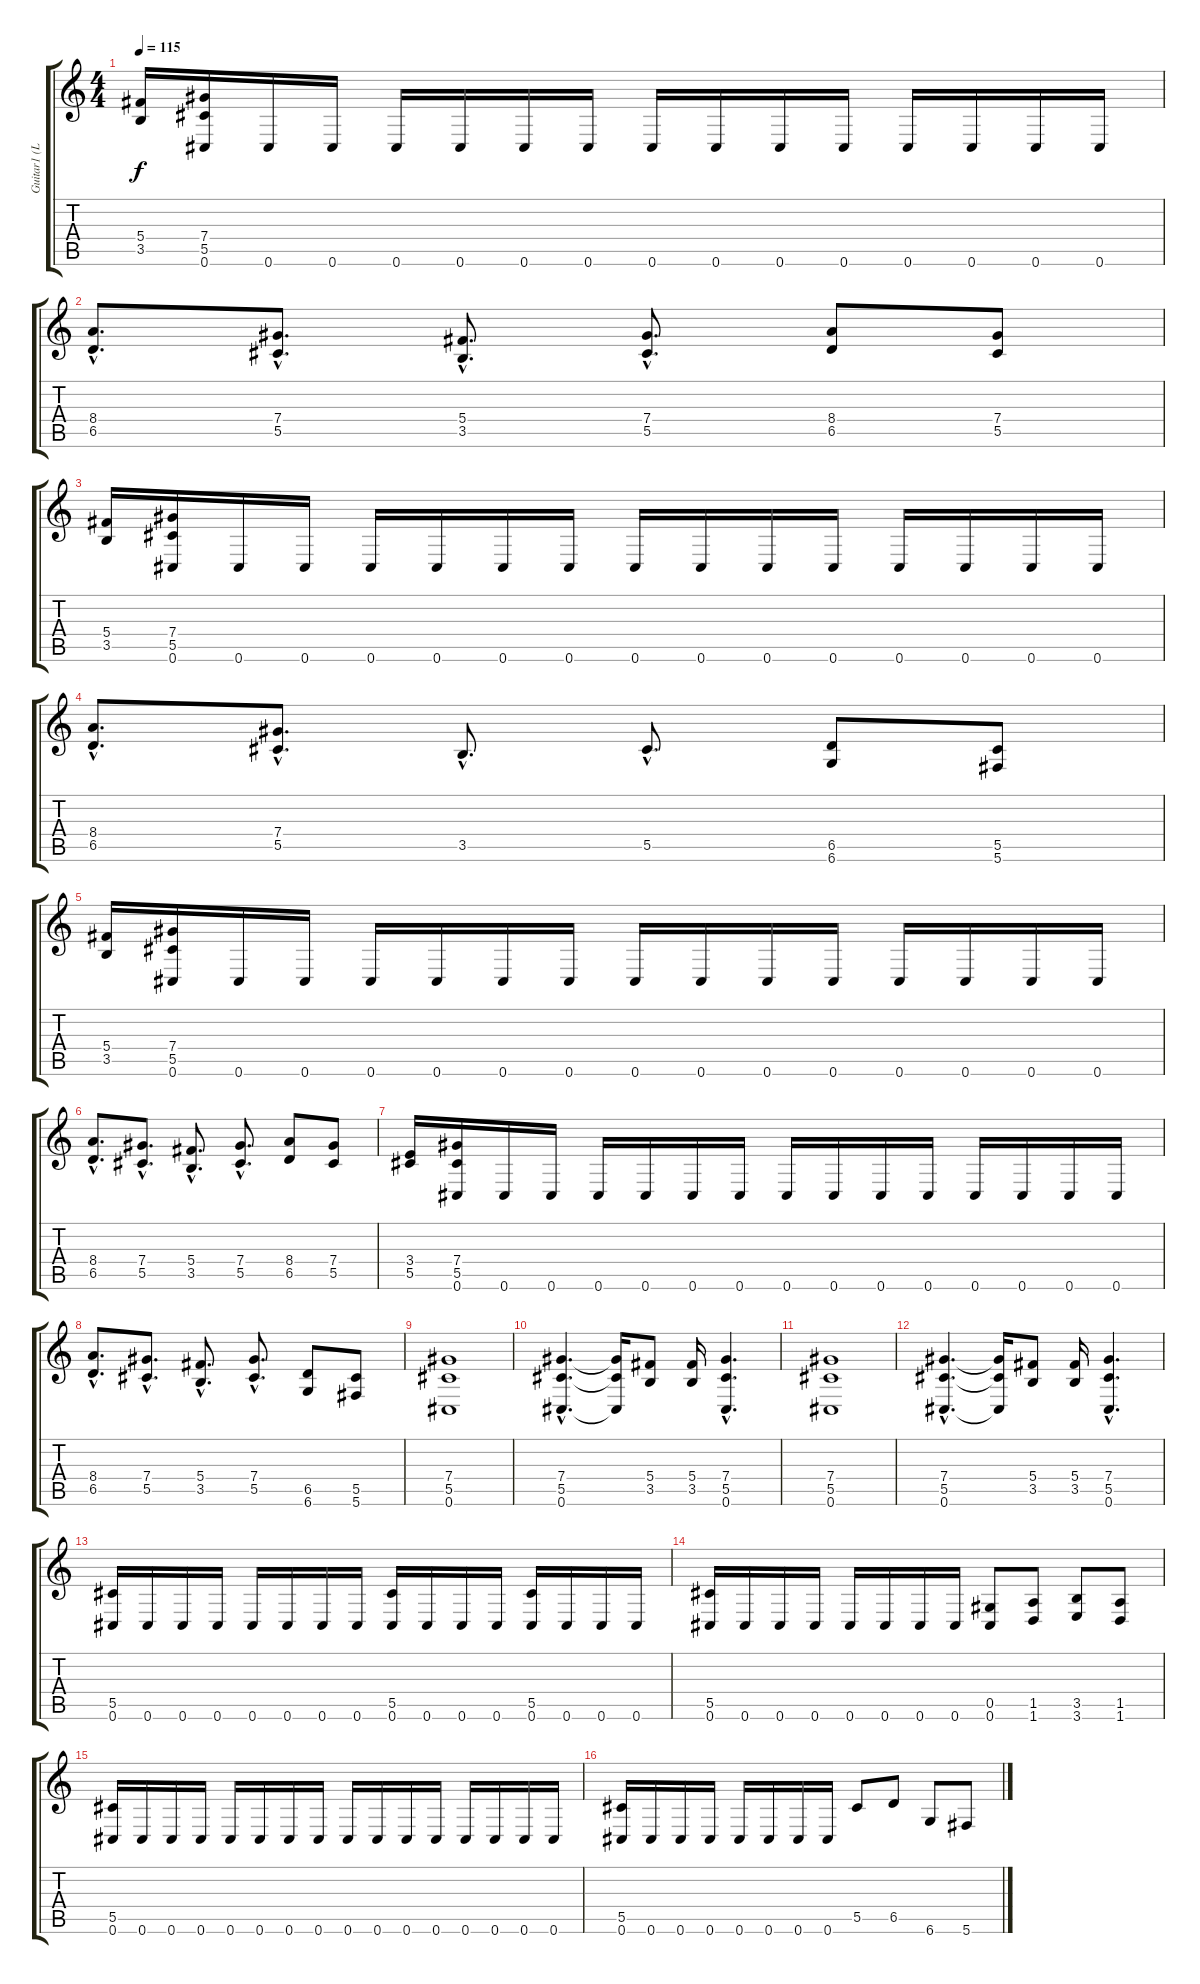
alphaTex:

\track ("Guitar1 (Lowest dropped to C#)" "Guitar1 (L") {instrument overdrivenguitar}
\staff {score tabs}
\tuning (Eb4 Bb3 Gb3 Db3 Ab2 Db2) {hide}
\ts (4 4)
\tempo 115
\clef g2
\ks c
(5.4 3.5).16{dy f instrument overdrivenguitar} (7.4 5.5 0.6).16 0.6.16 0.6.16 0.6.16 0.6.16 0.6.16 0.6.16 0.6.16 0.6.16 0.6.16 0.6.16 0.6.16 0.6.16 0.6.16 0.6.16 |
(8.4{hac} 6.5{hac}).8{d} (7.4{hac} 5.5{hac}).8{d} (5.4{hac} 3.5{hac}).8{d} (7.4{hac} 5.5{hac}).8{d} (8.4 6.5).8 (7.4 5.5).8 |
(5.4 3.5).16 (7.4 5.5 0.6).16 0.6.16 0.6.16 0.6.16 0.6.16 0.6.16 0.6.16 0.6.16 0.6.16 0.6.16 0.6.16 0.6.16 0.6.16 0.6.16 0.6.16 |
(8.4{hac} 6.5{hac}).8{d} (7.4{hac} 5.5{hac}).8{d} 3.5{hac}.8{d} 5.5{hac}.8{d} (6.5 6.6).8 (5.5 5.6).8 |
(5.4 3.5).16 (7.4 5.5 0.6).16 0.6.16 0.6.16 0.6.16 0.6.16 0.6.16 0.6.16 0.6.16 0.6.16 0.6.16 0.6.16 0.6.16 0.6.16 0.6.16 0.6.16 |
(8.4{hac} 6.5{hac}).8{d} (7.4{hac} 5.5{hac}).8{d} (5.4{hac} 3.5{hac}).8{d} (7.4{hac} 5.5{hac}).8{d} (8.4 6.5).8 (7.4 5.5).8 |
(3.4 5.5).16 (7.4 5.5 0.6).16 0.6.16 0.6.16 0.6.16 0.6.16 0.6.16 0.6.16 0.6.16 0.6.16 0.6.16 0.6.16 0.6.16 0.6.16 0.6.16 0.6.16 |
(8.4{hac} 6.5{hac}).8{d} (7.4{hac} 5.5{hac}).8{d} (5.4{hac} 3.5{hac}).8{d} (7.4{hac} 5.5{hac}).8{d} (6.5 6.6).8 (5.5 5.6).8 |
(7.4 5.5 0.6).1 |
(7.4{hac} 5.5{hac} 0.6{hac}).4{d} (7.4{t} 5.5{t} 0.6{t}).16 (5.4 3.5).8 (5.4 3.5).16 (7.4{hac} 5.5{hac} 0.6{hac}).4{d} |
(7.4 5.5 0.6).1 |
(7.4{hac} 5.5{hac} 0.6{hac}).4{d} (7.4{t} 5.5{t} 0.6{t}).16 (5.4 3.5).8 (5.4 3.5).16 (7.4{hac} 5.5{hac} 0.6{hac}).4{d} |
(5.5 0.6).16 0.6.16 0.6.16 0.6.16 0.6.16 0.6.16 0.6.16 0.6.16 (5.5 0.6).16 0.6.16 0.6.16 0.6.16 (5.5 0.6).16 0.6.16 0.6.16 0.6.16 |
(5.5 0.6).16 0.6.16 0.6.16 0.6.16 0.6.16 0.6.16 0.6.16 0.6.16 (0.5 0.6).8 (1.5 1.6).8 (3.5 3.6).8 (1.5 1.6).8 |
(5.5 0.6).16 0.6.16 0.6.16 0.6.16 0.6.16 0.6.16 0.6.16 0.6.16 0.6.16 0.6.16 0.6.16 0.6.16 0.6.16 0.6.16 0.6.16 0.6.16 |
(5.5 0.6).16 0.6.16 0.6.16 0.6.16 0.6.16 0.6.16 0.6.16 0.6.16 5.5.8 6.5.8 6.6.8 5.6.8
